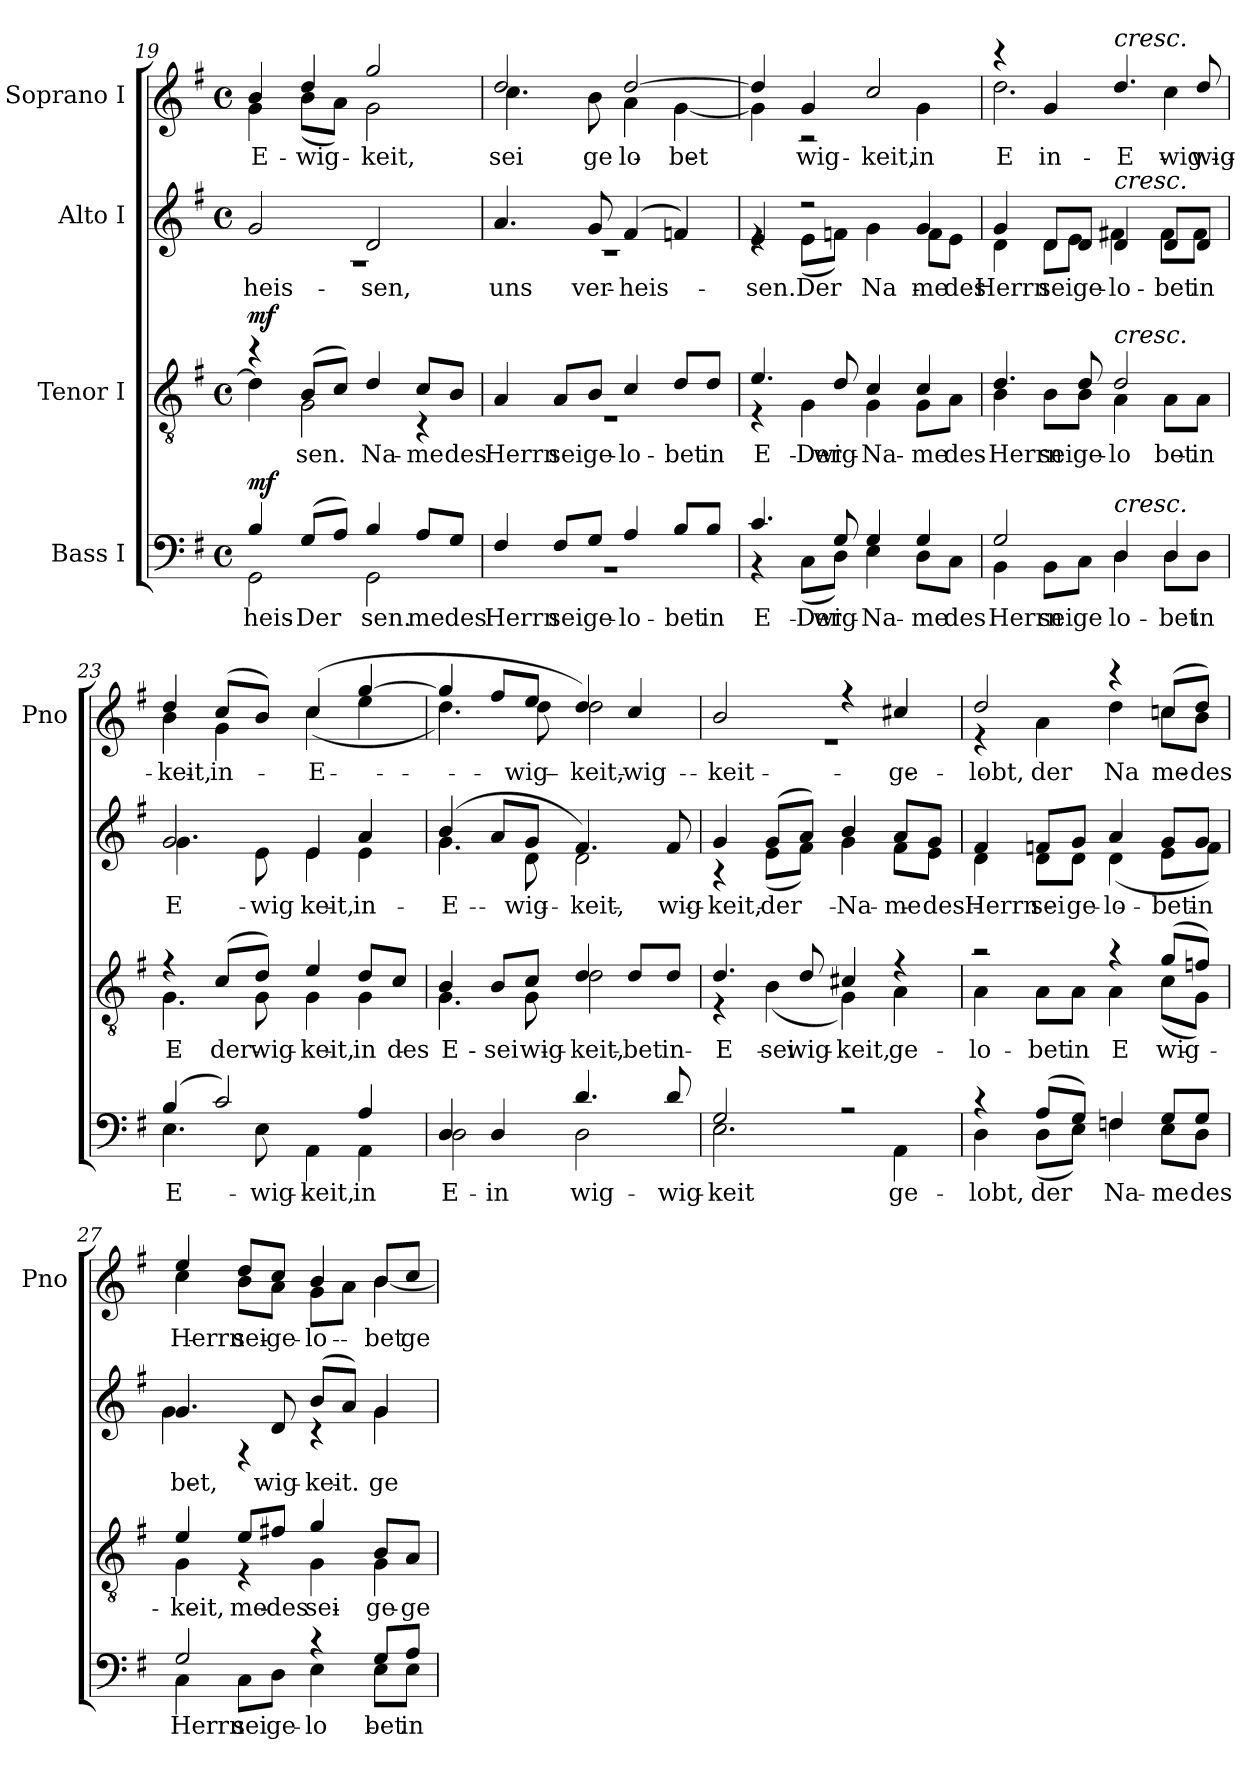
**kern	**text	**dynam	**kern	**text	**dynam	**kern	**text	**kern	**text
*part4	*part4	*part4	*part3	*part3	*part3	*part2	*part2	*part1	*part1
*staff4	*staff4	*staff4	*staff3	*staff3	*staff3	*staff2	*staff2	*staff1	*staff1
*I"Bass I	*	*	*I"Tenor I	*	*	*I"Alto I	*	*I"Soprano I	*
*	*	*	*	*	*	*	*	*I'Pno	*
*clefF4	*	*	*clefGv2	*	*	*clefG2	*	*clefG2	*
*k[f#]	*	*	*k[f#]	*	*	*k[f#]	*	*k[f#]	*
*e:	*	*	*e:	*	*	*e:	*	*e:	*
*M4/4	*	*	*M4/4	*	*	*M4/4	*	*M4/4	*
*met(c)	*	*	*met(c)	*	*	*met(c)	*	*met(c)	*
=19	=19	=19	=19	=19	=19	=19	=19	=19	=19
!	!LO:LY:a	!	!	!	!	!	!	!	!
*^	*	*	*	*	*	*	*	*	*
!	!	!LO:LY:b	!LO:DY:a	!	!	!LO:DY:a	!	!LO:LY:a	!	!LO:LY:b
*	*	*	*	*^	*	*	*^	*	*^	*
4B/	2GG\	-heis-	mf	4r	4d\]	.	mf	2g/	1r	-heis-	4b/	4g\	E-
!	!	!LO:LY:a	!	!	!	!LO:LY:a	!	!	!	!	!	!	!
!	!	!	!	!	!	!LO:LY:b	!	!	!	!	!	!	!LO:LY:b
(>8G/L	.	Der	.	(>8B/L	2G\	-sen.	.	.	.	.	4dd/	(<8b\L	-wig-
8A/J)	.	.	.	8c/J)	.	.	.	.	.	.	.	8a\J)	.
!	!	!LO:LY:a	!	!	!	!	!	!	!	!	!	!	!
!	!	!LO:LY:b	!	!	!	!LO:LY:a	!	!	!	!LO:LY:a	!	!	!LO:LY:b
4B/	2GG\	-sen.	.	4d/	.	Na-	.	2d/	.	-sen,	2gg/	2g\	-keit,
!	!	!LO:LY:a	!	!	!	!LO:LY:a	!	!	!	!	!	!	!
8A/L	.	-me	.	8c/L	4r	-me	.	.	.	.	.	.	.
!	!	!LO:LY:a	!	!	!	!LO:LY:a	!	!	!	!	!	!	!
8G/J	.	des	.	8B/J	.	des	.	.	.	.	.	.	.
=20	=20	=20	=20	=20	=20	=20	=20	=20	=20	=20	=20	=20	=20
!	!	!LO:LY:a	!	!	!	!LO:LY:a	!	!	!	!LO:LY:a	!	!	!LO:LY:a
!	!	!	!	!	!	!	!	!	!	!	!	!	!LO:LY:b
4F#/	1r	Herrn	.	4A/	1r	Herrn	.	4.a/	1r	uns	2dd/	4.cc\	sei
!	!	!LO:LY:a	!	!	!	!LO:LY:a	!	!	!	!	!	!	!
8F#/L	.	sei	.	8A/L	.	sei	.	.	.	.	.	.	.
!	!	!LO:LY:a	!	!	!	!LO:LY:a	!	!	!	!LO:LY:a	!	!	!LO:LY:b
8G/J	.	ge-	.	8B/J	.	ge-	.	8g/	.	ver-	.	8b\	ge-
!	!	!LO:LY:a	!	!	!	!LO:LY:a	!	!	!	!LO:LY:a	!	!	!LO:LY:a
!	!	!	!	!	!	!	!	!	!	!	!	!	!LO:LY:b
4A/	.	-lo-	.	4c/	.	-lo-	.	(>4f#/	.	-heis-	[2dd/	4a\	-lo-
!	!	!LO:LY:a	!	!	!	!LO:LY:a	!	!	!	!	!	!	!LO:LY:b
8B/L	.	-bet	.	8d/L	.	-bet	.	4fn/)	.	.	.	[4g\	-bet
!	!	!LO:LY:a	!	!	!	!LO:LY:a	!	!	!	!	!	!	!
8B/J	.	in	.	8d/J	.	in	.	.	.	.	.	.	.
=21	=21	=21	=21	=21	=21	=21	=21	=21	=21	=21	=21	=21	=21
!	!	!LO:LY:a	!	!	!	!LO:LY:a	!	!	!	!LO:LY:a	!	!	!LO:LY:a
4.c/	4r	E-	.	4.e/	4r	E-	.	4e/	4re	-sen.	4dd/]	4g\]	-­
!	!	!LO:LY:b	!	!	!	!LO:LY:b	!	!	!	!LO:LY:b	!	!	!LO:LY:a
.	(<8C\L	Der	.	.	4G\	Der	.	2r	(<8e\L	Der	4g/	2r	wig-
!	!	!LO:LY:a	!	!	!	!LO:LY:a	!	!	!	!	!	!	!
8G/	8D\J)	-wig-	.	8d/	.	-wig-	.	.	8fn\J)	.	.	.	.
!	!	!LO:LY:a	!	!	!	!	!	!	!	!	!	!	!
!	!	!LO:LY:b	!	!	!	!LO:LY:a	!	!	!	!	!	!	!
!	!	!	!	!	!	!LO:LY:b	!	!	!	!LO:LY:b	!	!	!LO:LY:a
4G/	4E\	Na-	.	4c/	4G\	Na-	.	.	4g\	Na-	2cc/	.	-keit,
!	!	!LO:LY:a	!	!	!	!	!	!	!	!	!	!	!
!	!	!LO:LY:b	!	!	!	!LO:LY:a	!	!	!	!	!	!	!
!	!	!	!	!	!	!LO:LY:b	!	!	!	!LO:LY:a	!	!	!
!	!	!	!	!	!	!	!	!	!	!LO:LY:b	!	!	!LO:LY:b
4G/	8D\L	-me	.	4c/	8G\L	-me	.	4g/	8f\L	-me	.	4g\	in
!	!	!LO:LY:b	!	!	!	!LO:LY:b	!	!	!	!LO:LY:b	!	!	!
.	8C\J	des	.	.	8A\J	des	.	.	8e\J	des	.	.	.
!!LO:LB:g=z	!!
=22	=22	=22	=22	=22	=22	=22	=22	=22	=22	=22	=22	=22	=22
!	!	!LO:LY:a	!	!	!	!	!	!	!	!	!	!	!
!	!	!LO:LY:b	!	!	!	!LO:LY:a	!	!	!	!	!	!	!
!	!	!	!	!	!	!LO:LY:b	!	!	!	!LO:LY:a	!	!	!
!	!	!	!	!	!	!	!	!	!	!LO:LY:b	!	!	!LO:LY:b
2G/	4BB\	Herrn	.	4.d/	4B\	Herrn	.	4g/	4d\	Herrn	4r	2.dd\	E-
!	!	!LO:LY:b	!	!	!	!LO:LY:b	!	!	!	!LO:LY:a	!	!	!
!	!	!	!	!	!	!	!	!	!	!LO:LY:b	!	!	!LO:LY:a
.	8BB\L	sei	.	.	8B\L	sei	.	8d/L	8d\L	sei	4g/	.	in
!	!	!LO:LY:b	!	!	!	!LO:LY:a	!	!	!	!	!	!	!
!	!	!	!	!	!	!LO:LY:b	!	!	!	!LO:LY:a	!	!	!
!	!	!	!	!	!	!	!	!	!	!LO:LY:b	!	!	!
.	8C\J	ge-	.	8d/	8B\J	ge-	.	8d/J	8e\J	ge-	.	.	.
!	!	!	!	!	!	!	!	!	!	!	!LO:TX:a:i:t=cresc.	!	!
!	!	!	!	!	!	!	!	!LO:TX:a:i:t=cresc.	!	!	!	!	!
!	!	!	!	!LO:TX:a:i:t=cresc.	!	!	!	!	!	!	!	!	!
!LO:TX:a:i:t=cresc.	!	!	!	!	!	!	!	!	!	!	!	!	!
!	!	!LO:LY:a	!	!	!	!	!	!	!	!	!	!	!
!	!	!LO:LY:b	!	!	!	!LO:LY:a	!	!	!	!	!	!	!
!	!	!	!	!	!	!LO:LY:b	!	!	!	!LO:LY:a	!	!	!
!	!	!	!	!	!	!	!	!	!	!LO:LY:b	!	!	!LO:LY:a
4D/	4D\	-lo-	.	2d/	4A\	-lo-	.	4d/	4f#X\	-lo-	4.dd/	.	E-
!	!	!LO:LY:a	!	!	!	!	!	!	!	!	!	!	!
!	!	!LO:LY:b	!	!	!	!LO:LY:b	!	!	!	!LO:LY:a	!	!	!
!	!	!	!	!	!	!	!	!	!	!LO:LY:b	!	!	!LO:LY:b
4D/	8D\L	-bet	.	.	8A\L	-bet	.	8d/L	8f#\L	-bet	.	4cc\	-wig-
!	!	!LO:LY:b	!	!	!	!LO:LY:b	!	!	!	!LO:LY:a	!	!	!
!	!	!	!	!	!	!	!	!	!	!LO:LY:b	!	!	!LO:LY:a
.	8D\J	in	.	.	8A\J	in	.	8d/J	8f#\J	in	8dd/	.	-wig-
=23	=23	=23	=23	=23	=23	=23	=23	=23	=23	=23	=23	=23	=23
!	!	!LO:LY:a	!	!	!	!	!	!	!	!	!	!	!
!	!	!LO:LY:b	!	!	!	!LO:LY:b	!	!	!	!LO:LY:a	!	!	!
!	!	!	!	!	!	!	!	!	!	!LO:LY:b	!	!	!LO:LY:a
!	!	!	!	!	!	!	!	!	!	!	!	!	!LO:LY:b
(>4B/	4.E\	E-	.	4r	4.G\	E-	.	2g/	4.g\	E-	4dd/	4b\	-keit,
!	!	!	!	!	!	!LO:LY:a	!	!	!	!	!	!	!LO:LY:b
2c/)	.	.	.	(>8c/L	.	der	.	.	.	.	(>8cc/L	4g\	in
!	!	!LO:LY:b	!	!	!	!LO:LY:b	!	!	!	!LO:LY:b	!	!	!
.	8E\	-wig-	.	8d/J)	8G\	-wig-	.	.	8e\	-wig-	8b/J)	.	.
!	!	!LO:LY:b	!	!	!	!LO:LY:a	!	!	!	!	!	!	!
!	!	!	!	!	!	!LO:LY:b	!	!	!	!LO:LY:a	!	!	!
!	!	!	!	!	!	!	!	!	!	!LO:LY:b	!	!	!LO:LY:a
!	!	!	!	!	!	!	!	!	!	!	!	!	!LO:LY:b
.	4AA\	-keit,	.	4e/	4G\	-keit,	.	4e/	4e\	-keit,	(>4cc/	(<4cc\	E-
!	!	!LO:LY:a	!	!	!	!	!	!	!	!	!	!	!
!	!	!LO:LY:b	!	!	!	!LO:LY:a	!	!	!	!	!	!	!
!	!	!	!	!	!	!LO:LY:b	!	!	!	!LO:LY:a	!	!	!
!	!	!	!	!	!	!	!	!	!	!LO:LY:b	!	!	!
4A/	4AA\	in	.	8d/L	4G\	in	.	4a/	4e\	in	[4gg/	4ee\	.
!	!	!	!	!	!	!LO:LY:a	!	!	!	!	!	!	!
.	.	.	.	8c/J	.	des	.	.	.	.	.	.	.
=24	=24	=24	=24	=24	=24	=24	=24	=24	=24	=24	=24	=24	=24
!	!	!LO:LY:a	!	!	!	!	!	!	!	!	!	!	!
!	!	!LO:LY:b	!	!	!	!LO:LY:a	!	!	!	!	!	!	!
!	!	!	!	!	!	!LO:LY:b	!	!	!	!LO:LY:a	!	!	!
!	!	!	!	!	!	!	!	!	!	!LO:LY:b	!	!	!
4D/	2D\	E-	.	4B/	4.G\	E-	.	(>4b/	4.g\	E-	4gg/]	4.dd\)	.
!	!	!LO:LY:a	!	!	!	!LO:LY:a	!	!	!	!	!	!	!
4D/	.	in	.	8B/L	.	sei	.	8a/L	.	.	8ff#/L	.	.
!	!	!	!	!	!	!LO:LY:a	!	!	!	!	!	!	!
!	!	!	!	!	!	!LO:LY:b	!	!	!	!LO:LY:b	!	!	!LO:LY:b
.	.	.	.	8c/J	8G\	-wig-	.	8g/J	8d\	-wig-	8ee/J	8dd\	-wig-
!	!	!LO:LY:a	!	!	!	!	!	!	!	!	!	!	!
!	!	!LO:LY:b	!	!	!	!LO:LY:a	!	!	!	!	!	!	!
!	!	!	!	!	!	!LO:LY:b	!	!	!	!LO:LY:b	!	!	!LO:LY:b
4.d/	2D\	-wig-	.	4d/	2d\	-keit,	.	4.f#/)	2d\	-keit,	4dd/)	2dd\	-keit,
!	!	!	!	!	!	!LO:LY:a	!	!	!	!	!	!	!LO:LY:a
.	.	.	.	8d/L	.	-bet	.	.	.	.	4cc/	.	-wig-
!	!	!LO:LY:a	!	!	!	!LO:LY:a	!	!	!	!LO:LY:a	!	!	!
8d/	.	-wig-	.	8d/J	.	in	.	8f#/	.	-wig-	.	.	.
=25	=25	=25	=25	=25	=25	=25	=25	=25	=25	=25	=25	=25	=25
!	!	!LO:LY:a	!	!	!	!	!	!	!	!	!	!	!
!	!	!LO:LY:b	!	!	!	!LO:LY:a	!	!	!	!LO:LY:a	!	!	!LO:LY:a
2G/	2.E\	-keit	.	4.d/	4r	E-	.	4g/	4r	-keit,	2b/	1r	-keit
!	!	!	!	!	!	!LO:LY:b	!	!	!	!LO:LY:b	!	!	!
.	.	.	.	.	(<4B\	sei	.	(>8g/L	(<8e\L	der	.	.	.
!	!	!	!	!	!	!LO:LY:a	!	!	!	!	!	!	!
.	.	.	.	8d/	.	-wig-	.	8a/J)	8f#\J)	.	.	.	.
!	!	!	!	!	!	!LO:LY:a	!	!	!	!LO:LY:b	!	!	!
2r	.	.	.	4c#X/	4G\)	-keit,	.	4b/	4g\	Na-	4r	.	.
!	!	!LO:LY:b	!	!	!	!LO:LY:b	!	!	!	!LO:LY:b	!	!	!LO:LY:a
.	4AA\	ge-	.	4r	4A\	ge-	.	8a/L	8f#\L	-me	4cc#X/	.	ge-
!	!	!	!	!	!	!	!	!	!	!LO:LY:b	!	!	!
.	.	.	.	.	.	.	.	8g/J	8e\J	des	.	.	.
=26	=26	=26	=26	=26	=26	=26	=26	=26	=26	=26	=26	=26	=26
!	!	!LO:LY:b	!	!	!	!LO:LY:b	!	!	!	!LO:LY:b	!	!	!LO:LY:a
4r	4D\	-lobt,	.	2r	4A\	-lo-	.	4f#/	4d\	Herrn	2dd/	4r	-lobt,
!	!	!LO:LY:b	!	!	!	!LO:LY:b	!	!	!	!LO:LY:a	!	!	!
!	!	!	!	!	!	!	!	!	!	!LO:LY:b	!	!	!LO:LY:b
(>8A/L	(<8D\L	der	.	.	8A\L	-bet	.	8fn/L	8d\L	sei	.	4a\	der
!	!	!	!	!	!	!LO:LY:b	!	!	!	!LO:LY:a	!	!	!
!	!	!	!	!	!	!	!	!	!	!LO:LY:b	!	!	!
8G/J)	8E\J)	.	.	.	8A\J	in	.	8g/J	8d\J	ge-	.	.	.
!	!	!LO:LY:b	!	!	!	!LO:LY:b	!	!	!	!LO:LY:a	!	!	!
!	!	!	!	!	!	!	!	!	!	!LO:LY:b	!	!	!LO:LY:b
4Fn/	4F\	Na-	.	4r	4A\	E-	.	4a/	(<4d\	-lo-	4r	4dd\	Na-
!	!	!LO:LY:b	!	!	!	!LO:LY:a	!	!	!	!	!	!	!
!	!	!	!	!	!	!LO:LY:b	!	!	!	!LO:LY:a	!	!	!LO:LY:a
!	!	!	!	!	!	!	!	!	!	!	!	!	!LO:LY:b
8G/L	8E\L	-me	.	(>8g/L	(<8c\L	-wig-	.	8g/L	8e\L	-bet	(>8ccn/L	8cc\L	-me
!	!	!LO:LY:b	!	!	!	!	!	!	!	!LO:LY:a	!	!	!LO:LY:b
8G/J	8D\J	des	.	8fn/J)	8G\J)	.	.	8g/J	8f\J)	in	8dd/J)	8b\J	des
!!LO:PB:g=z	!!
=27	=27	=27	=27	=27	=27	=27	=27	=27	=27	=27	=27	=27	=27
!	!	!LO:LY:a	!	!	!	!	!	!	!	!	!	!	!
!	!	!LO:LY:b	!	!	!	!LO:LY:a	!	!	!	!	!	!	!
!	!	!	!	!	!	!LO:LY:b	!	!	!	!LO:LY:a	!	!	!
!	!	!	!	!	!	!	!	!	!	!LO:LY:b	!	!	!LO:LY:a
!	!	!	!	!	!	!	!	!	!	!	!	!	!LO:LY:b
2G/	4C\	Herrn	.	4e/	4G\	-keit,	.	4.g/	4g\	-bet,	4ee/	4cc\	Herrn
!	!	!LO:LY:b	!	!	!	!LO:LY:a	!	!	!	!	!	!	!LO:LY:a
!	!	!	!	!	!	!	!	!	!	!	!	!	!LO:LY:b
.	8C\L	sei	.	8e/L	4r	-me	.	.	4r	.	8dd/L	8b\L	sei
!	!	!LO:LY:b	!	!	!	!LO:LY:a	!	!	!	!LO:LY:a	!	!	!LO:LY:a
!	!	!	!	!	!	!	!	!	!	!	!	!	!LO:LY:b
.	8D\J	ge-	.	8f#X/J	.	des	.	8d/	.	-wig-	8cc/J	8a\J	ge-
!	!	!LO:LY:b	!	!	!	!LO:LY:a	!	!	!	!	!	!	!
!	!	!	!	!	!	!LO:LY:b	!	!	!	!LO:LY:a	!	!	!LO:LY:a
!	!	!	!	!	!	!	!	!	!	!	!	!	!LO:LY:b
4r	4E\	-lo-	.	4g/	4G\	sei	.	(>8b/L	4r	-keit.	4b/	8g\L	-lo-
.	.	.	.	.	.	.	.	8a/J)	.	.	.	8a\J	.
!	!	!LO:LY:a	!	!	!	!	!	!	!	!	!	!	!
!	!	!LO:LY:b	!	!	!	!LO:LY:a	!	!	!	!	!	!	!
!	!	!	!	!	!	!LO:LY:b	!	!	!	!LO:LY:b	!	!	!LO:LY:a
!	!	!	!	!	!	!	!	!	!	!	!	!	!LO:LY:b
8G/L	8E\L	-bet	.	8B/L	4G\	ge-	.	4g/	4g\	ge-	8b/L	[4b\	-bet
!	!	!LO:LY:a	!	!	!	!	!	!	!	!	!	!	!
!	!	!LO:LY:b	!	!	!	!LO:LY:a	!	!	!	!	!	!	!LO:LY:a
8A/J	8E\J	in	.	8A/J	.	ge-	.	.	.	.	8cc/J	.	ge-
*v	*v	*	*	*	*	*	*	*v	*v	*	*v	*v	*
*	*	*	*v	*v	*	*	*	*	*	*
=	=	=	=	=	=	=	=	=	=
*-	*-	*-	*-	*-	*-	*-	*-	*-	*-
